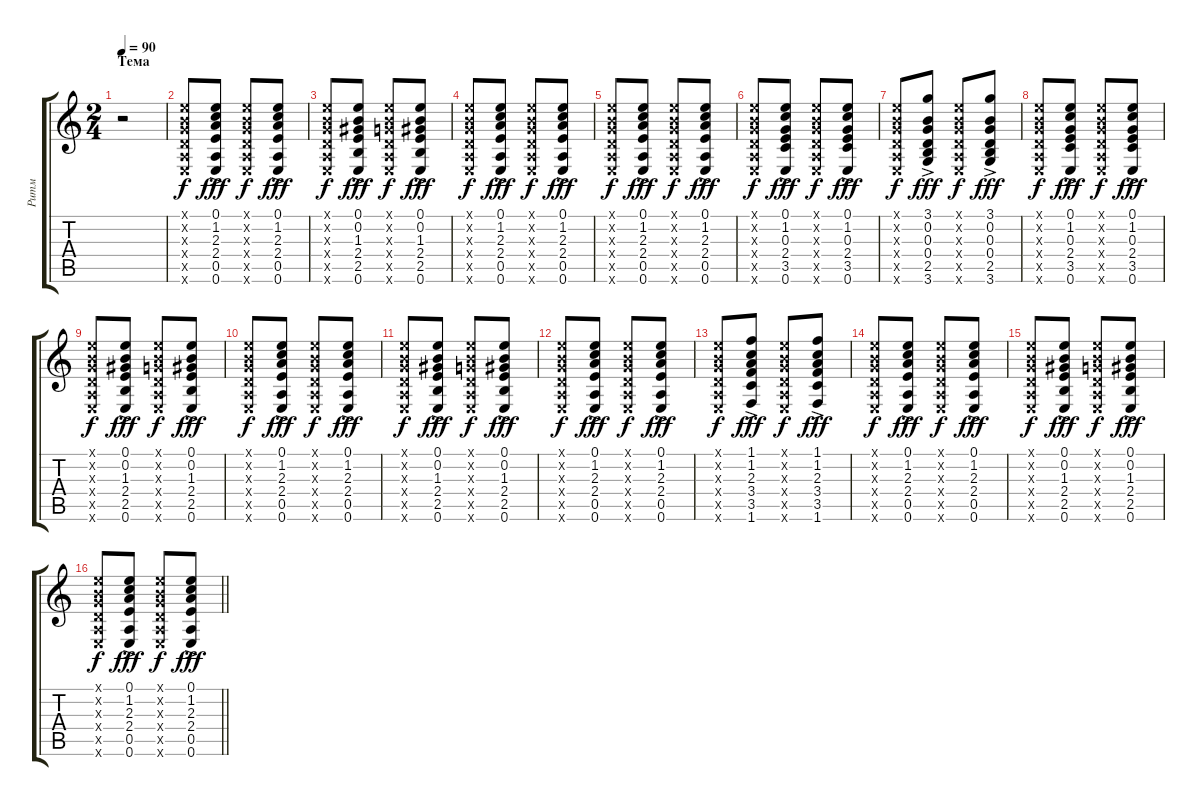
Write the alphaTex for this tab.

\track ("Ритм" "Ритм") {instrument acousticguitarsteel}
\staff {score tabs}
\tuning (E4 B3 G3 D3 A2 E2) {hide}
\ts (2 4)
\section ("" "Тема")
\tempo 90
\clef g2
\ks c
r.2{dy f instrument acousticguitarsteel} |
(0.1{x} 0.2{x} 0.3{x} 0.4{x} 0.5{x} 0.6{x}).8 (0.1{ac} 1.2{ac} 2.3{ac} 2.4{ac} 0.5{ac} 0.6{ac}).8{dy fff} (0.1{x} 0.2{x} 0.3{x} 0.4{x} 0.5{x} 0.6{x}).8{dy f} (0.1{ac} 1.2{ac} 2.3{ac} 2.4{ac} 0.5{ac} 0.6{ac}).8{dy fff} |
(0.1{x} 0.2{x} 0.3{x} 0.4{x} 0.5{x} 0.6{x}).8{dy f} (0.1{ac} 0.2{ac} 1.3{ac} 2.4{ac} 2.5{ac} 0.6{ac}).8{dy fff} (0.1{x} 0.2{x} 0.3{x} 0.4{x} 0.5{x} 0.6{x}).8{dy f} (0.1{ac} 0.2{ac} 1.3{ac} 2.4{ac} 2.5{ac} 0.6{ac}).8{dy fff} |
(0.1{x} 0.2{x} 0.3{x} 0.4{x} 0.5{x} 0.6{x}).8{dy f} (0.1{ac} 1.2{ac} 2.3{ac} 2.4{ac} 0.5{ac} 0.6{ac}).8{dy fff} (0.1{x} 0.2{x} 0.3{x} 0.4{x} 0.5{x} 0.6{x}).8{dy f} (0.1{ac} 1.2{ac} 2.3{ac} 2.4{ac} 0.5{ac} 0.6{ac}).8{dy fff} |
(0.1{x} 0.2{x} 0.3{x} 0.4{x} 0.5{x} 0.6{x}).8{dy f} (0.1{ac} 1.2{ac} 2.3{ac} 2.4{ac} 0.5{ac} 0.6{ac}).8{dy fff} (0.1{x} 0.2{x} 0.3{x} 0.4{x} 0.5{x} 0.6{x}).8{dy f} (0.1{ac} 1.2{ac} 2.3{ac} 2.4{ac} 0.5{ac} 0.6{ac}).8{dy fff} |
(0.1{x} 0.2{x} 0.3{x} 0.4{x} 0.5{x} 0.6{x}).8{dy f} (0.1{ac} 1.2{ac} 0.3{ac} 2.4{ac} 3.5{ac} 0.6{ac}).8{dy fff} (0.1{x} 0.2{x} 0.3{x} 0.4{x} 0.5{x} 0.6{x}).8{dy f} (0.1{ac} 1.2{ac} 0.3{ac} 2.4{ac} 3.5{ac} 0.6{ac}).8{dy fff} |
(0.1{x} 0.2{x} 0.3{x} 0.4{x} 0.5{x} 0.6{x}).8{dy f} (3.1{ac} 0.2{ac} 0.3{ac} 0.4{ac} 2.5{ac} 3.6{ac}).8{dy fff} (0.1{x} 0.2{x} 0.3{x} 0.4{x} 0.5{x} 0.6{x}).8{dy f} (3.1{ac} 0.2{ac} 0.3{ac} 0.4{ac} 2.5{ac} 3.6{ac}).8{dy fff} |
(0.1{x} 0.2{x} 0.3{x} 0.4{x} 0.5{x} 0.6{x}).8{dy f} (0.1{ac} 1.2{ac} 0.3{ac} 2.4{ac} 3.5{ac} 0.6{ac}).8{dy fff} (0.1{x} 0.2{x} 0.3{x} 0.4{x} 0.5{x} 0.6{x}).8{dy f} (0.1{ac} 1.2{ac} 0.3{ac} 2.4{ac} 3.5{ac} 0.6{ac}).8{dy fff} |
(0.1{x} 0.2{x} 0.3{x} 0.4{x} 0.5{x} 0.6{x}).8{dy f} (0.1{ac} 0.2{ac} 1.3{ac} 2.4{ac} 2.5{ac} 0.6{ac}).8{dy fff} (0.1{x} 0.2{x} 0.3{x} 0.4{x} 0.5{x} 0.6{x}).8{dy f} (0.1{ac} 0.2{ac} 1.3{ac} 2.4{ac} 2.5{ac} 0.6{ac}).8{dy fff} |
(0.1{x} 0.2{x} 0.3{x} 0.4{x} 0.5{x} 0.6{x}).8{dy f} (0.1{ac} 1.2{ac} 2.3{ac} 2.4{ac} 0.5{ac} 0.6{ac}).8{dy fff} (0.1{x} 0.2{x} 0.3{x} 0.4{x} 0.5{x} 0.6{x}).8{dy f} (0.1{ac} 1.2{ac} 2.3{ac} 2.4{ac} 0.5{ac} 0.6{ac}).8{dy fff} |
(0.1{x} 0.2{x} 0.3{x} 0.4{x} 0.5{x} 0.6{x}).8{dy f} (0.1{ac} 0.2{ac} 1.3{ac} 2.4{ac} 2.5{ac} 0.6{ac}).8{dy fff} (0.1{x} 0.2{x} 0.3{x} 0.4{x} 0.5{x} 0.6{x}).8{dy f} (0.1{ac} 0.2{ac} 1.3{ac} 2.4{ac} 2.5{ac} 0.6{ac}).8{dy fff} |
(0.1{x} 0.2{x} 0.3{x} 0.4{x} 0.5{x} 0.6{x}).8{dy f} (0.1{ac} 1.2{ac} 2.3{ac} 2.4{ac} 0.5{ac} 0.6{ac}).8{dy fff} (0.1{x} 0.2{x} 0.3{x} 0.4{x} 0.5{x} 0.6{x}).8{dy f} (0.1{ac} 1.2{ac} 2.3{ac} 2.4{ac} 0.5{ac} 0.6{ac}).8{dy fff} |
(0.1{x} 0.2{x} 0.3{x} 0.4{x} 0.5{x} 0.6{x}).8{dy f} (1.1{ac} 1.2{ac} 2.3{ac} 3.4{ac} 3.5{ac} 1.6{ac}).8{dy fff} (0.1{x} 0.2{x} 0.3{x} 0.4{x} 0.5{x} 0.6{x}).8{dy f} (1.1{ac} 1.2{ac} 2.3{ac} 3.4{ac} 3.5{ac} 1.6{ac}).8{dy fff} |
(0.1{x} 0.2{x} 0.3{x} 0.4{x} 0.5{x} 0.6{x}).8{dy f} (0.1{ac} 1.2{ac} 2.3{ac} 2.4{ac} 0.5{ac} 0.6{ac}).8{dy fff} (0.1{x} 0.2{x} 0.3{x} 0.4{x} 0.5{x} 0.6{x}).8{dy f} (0.1{ac} 1.2{ac} 2.3{ac} 2.4{ac} 0.5{ac} 0.6{ac}).8{dy fff} |
(0.1{x} 0.2{x} 0.3{x} 0.4{x} 0.5{x} 0.6{x}).8{dy f} (0.1{ac} 0.2{ac} 1.3{ac} 2.4{ac} 2.5{ac} 0.6{ac}).8{dy fff} (0.1{x} 0.2{x} 0.3{x} 0.4{x} 0.5{x} 0.6{x}).8{dy f} (0.1{ac} 0.2{ac} 1.3{ac} 2.4{ac} 2.5{ac} 0.6{ac}).8{dy fff} |
\barLineRight lightlight
(0.1{x} 0.2{x} 0.3{x} 0.4{x} 0.5{x} 0.6{x}).8{dy f} (0.1{ac} 1.2{ac} 2.3{ac} 2.4{ac} 0.5{ac} 0.6{ac}).8{dy fff} (0.1{x} 0.2{x} 0.3{x} 0.4{x} 0.5{x} 0.6{x}).8{dy f} (0.1{ac} 1.2{ac} 2.3{ac} 2.4{ac} 0.5{ac} 0.6{ac}).8{dy fff}
